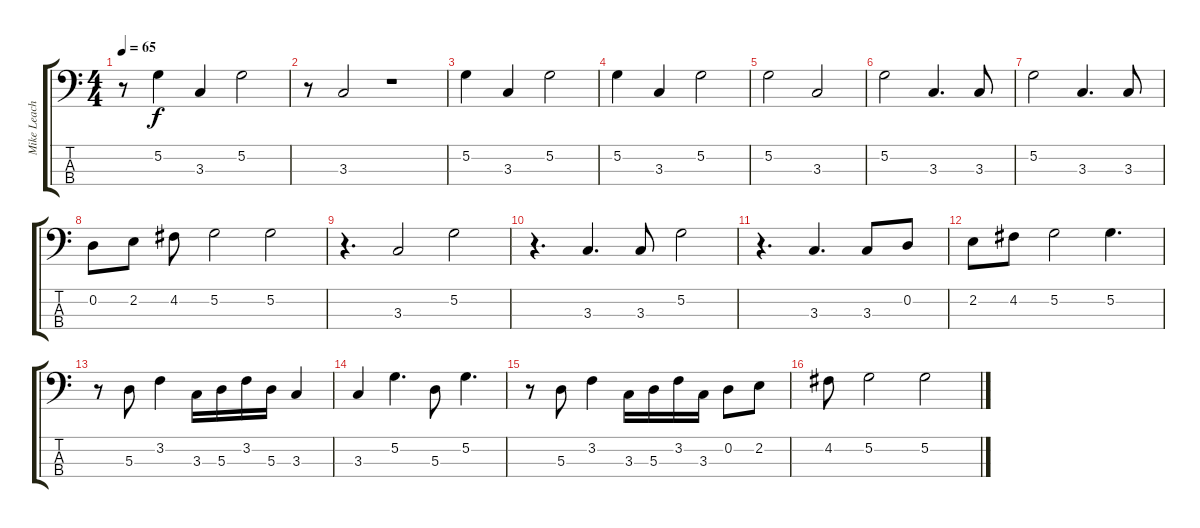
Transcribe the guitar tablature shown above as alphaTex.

\track ("Mike Leach - Bass" "Mike Leach") {instrument electricbassfinger}
\staff {score tabs}
\tuning (G2 D2 A1 E1) {hide}
\ts (4 4)
\tempo 65
\clef f4
\ks c
r.8{dy f} 5.2.4 3.3.4 5.2.2 |
r.8 3.3.2 r.1 |
5.2.4 3.3.4 5.2.2 |
5.2.4 3.3.4 5.2.2 |
5.2.2 3.3.2 |
5.2.2 3.3.4{d} 3.3.8 |
5.2.2 3.3.4{d} 3.3.8 |
0.2.8 2.2.8 4.2.8 5.2.2 5.2.2 |
r.4{d} 3.3.2 5.2.2 |
r.4{d} 3.3.4{d} 3.3.8 5.2.2 |
r.4{d} 3.3.4{d} 3.3.8 0.2.8 |
2.2.8 4.2.8 5.2.2 5.2.4{d} |
r.8 5.3.8 3.2.4 3.3.16 5.3.16 3.2.16 5.3.16 3.3.4 |
3.3.4 5.2.4{d} 5.3.8 5.2.4{d} |
r.8 5.3.8 3.2.4 3.3.16 5.3.16 3.2.16 3.3.16 0.2.8 2.2.8 |
4.2.8 5.2.2 5.2.2
